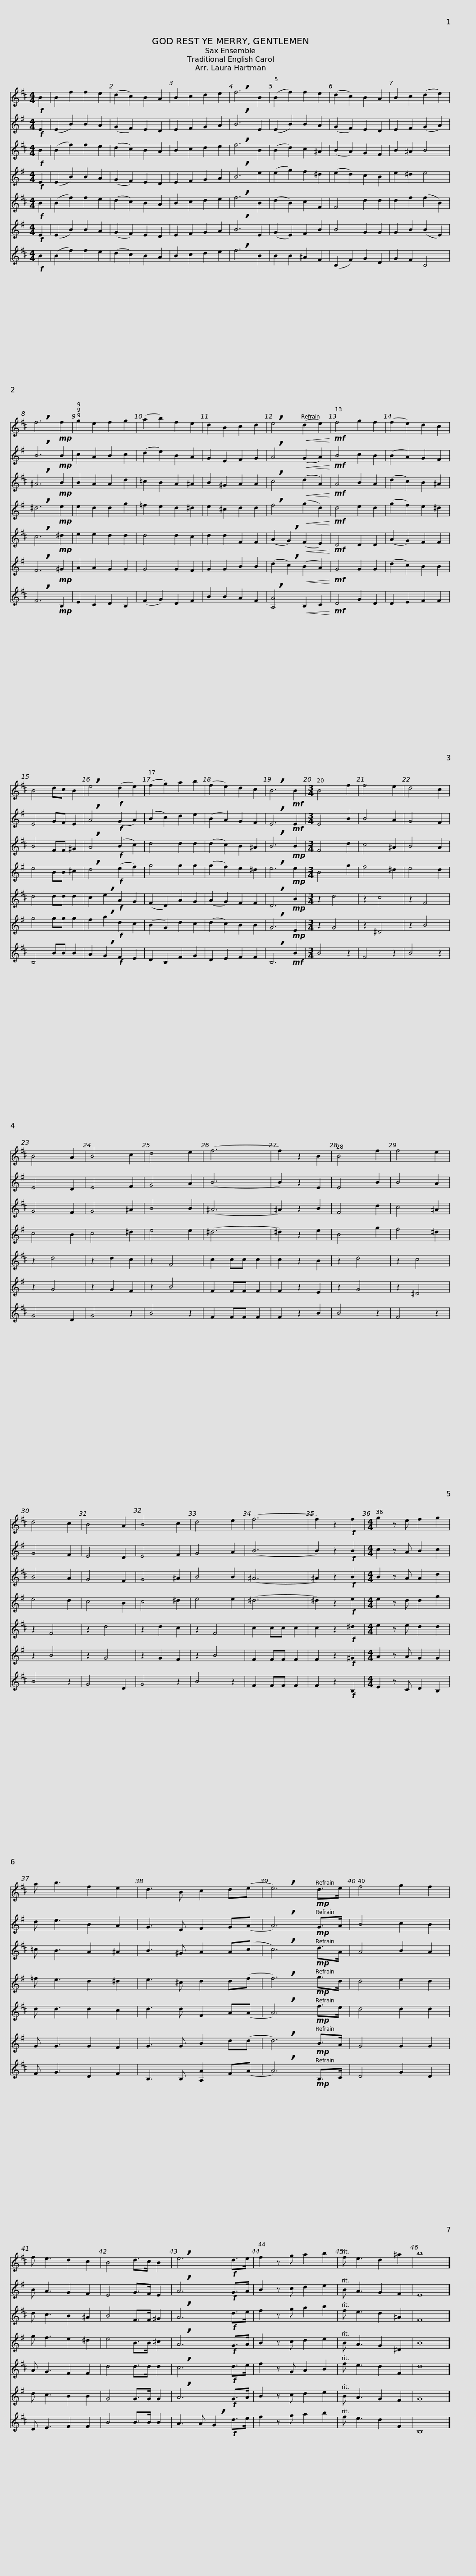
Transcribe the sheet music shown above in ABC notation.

X:1
%%score 1 2 3 4 5 6 7
L:1/8
M:4/4
I:linebreak $
K:none
V:1 treble transpose=-9
V:2 treble transpose=-14
V:3 treble transpose=-9
V:4 treble transpose=-14
V:5 treble transpose=-9
V:6 treble transpose=-14
V:7 treble transpose=-21
V:1
[K:D]!f! B2 | B2 f2 f2 e2 | (d2 c2) B2 A2 | B2 c2 d2 e2 | !breath!f6 B2 | %5
 (B2 f2) f2 e2 | (d2 c2) B2 A2 | B2 c2 (d2 e2) |$ !breath!f6!mp! f2 | g2 e2 f2 g2 | %10
 (a2 b2) f2 e2 | d2 B2 c2 d2 | !breath!e4!<(! (d2 e2)!<)! |!mf! f4 g2 f2 | (f2 e2) d2 c2 | %15
 B4 dc B2 |$ !breath!e4!f! (d2 e2) | (f2 g2) a2 b2 | (f2 e2) d2 c2 | !breath!B6!mf! B2 | %20
[M:3/4] B4 f2 | f4 e2 | d4 c2 | B4 A2 | B4 c2 |$ %25
 d4 e2 | (f6 | f2) z2 B2 | B4 f2 | f4 e2 | %30
 d4 c2 | B4 A2 | B4 c2 | d4 e2 | (f6 |$ %35
 f2) z2!f! f2 |[M:4/4] g2 z e f2 g2 | a b3 f2 e2 | d3 B c2 d(e | !breath!e6)!mp! d>e | %40
 f4 g2 f2 | f e3 d2 c2 |$ B4 d>c B2 | !breath!e6!f! d>e | f2 z g a2 b2 | %45
 f e3 d2 ^a2 | b8 |] %47
V:2
[K:G]!f! E2 | (E2 B2) B2 A2 | (G2 F2) E2 D2 | E2 F2 G2 A2 | !breath!B6 E2 | %5
 (E2 B2) B2 A2 | (G2 F2) E2 D2 | E2 F2 (G2 A2) |$ !breath!B6!mp! B2 | c2 A2 B2 c2 | %10
 (d2 e2) B2 A2 | G2 E2 F2 G2 | !breath!A4!<(! (G2 A2)!<)! |!mf! B4 c2 B2 | (B2 A2) G2 F2 | %15
 E4 GF E2 |$ !breath!A4!f! (G2 A2) | (B2 c2) d2 e2 | (B2 A2) G2 F2 | !breath!E6!mf! E2 | %20
[M:3/4] E4 B2 | B4 A2 | G4 F2 | E4 D2 | E4 F2 |$ %25
 G4 A2 | (B6 | B2) z2 E2 | E4 B2 | B4 A2 | %30
 G4 F2 | E4 D2 | E4 F2 | G4 A2 | (B6 |$ %35
 B2) z2!f! B2 |[M:4/4] c2 z A B2 c2 | d e3 B2 A2 | G3 E F2 G(A | !breath!A6)!mp! G>A | %40
 B4 c2 B2 | B A3 G2 F2 |$ E4 G>F E2 | !breath!A6!f! G>A | B2 z c d2 e2 | %45
 B A3 G2 F2 | E8 |] %47
V:3
[K:D]!f! B2 | (B2 f2) f2 e2 | (d2 c2) B2 A2 | B2 c2 d2 e2 | !breath!f6 B2 | %5
 (B2 d2) c2 ^A2 | (B2 A2) G2 F2 | B2 ^A2 B4 |$ !breath!^A6!mp! B2 | B2 A2 A2 d2 | %10
 =c2 B2 A2 ^A2 | B2 ^G2 A2 A2 | !breath!c4!<(! (d2 A2)!<)! |!mf! A4 B2 A2 | (d2 c2) B2 ^A2 | %15
 B4 FF ^G2 |$ !breath!A4!f! (B2 c2) | d4 d2 d2 | (d2 c2) B2 ^A2 | !breath!B6!mp! B2 | %20
[M:3/4] F4 d2 | c4 ^A2 | B4 A2 | G4 F2 | G4 ^A2 |$ %25
 B4 B2 | (^A6 | ^A2) z2 B2 | F4 d2 | c4 ^A2 | %30
 B4 A2 | G4 F2 | G4 ^A2 | B4 B2 | (^A6 |$ %35
 ^A2) z2!f! B2 |[M:4/4] B2 z A A2 d2 | =c B3 A2 ^A2 | B3 ^G A2 A(c | !breath!c6)!mp! d>A | %40
 A4 B2 A2 | d c3 B2 ^A2 |$ B4 F>F ^G2 | !breath!A6!f! d>e | f2 z g a2 b2 | %45
 f e3 d2 ^A2 | F8 |] %47
V:4
[K:G]!f! E2 | (E2 B2) B2 A2 | (G2 F2) E2 D2 | E2 F2 G2 A2 | !breath!B6 e2 | %5
 (e2 g2) f2 ^d2 | (e2 d2) c2 B2 | e2 ^d2 e4 |$ !breath!^d6!mp! e2 | e2 d2 d2 g2 | %10
 =f2 e2 d2 ^d2 | e2 ^c2 d2 d2 | !breath!f4!<(! (g2 d2)!<)! |!mf! d4 e2 d2 | (g2 f2) e2 ^d2 | %15
 e4 BB ^c2 |$ !breath!d4!f! (e2 f2) | g4 g2 g2 | (g2 f2) e2 ^d2 | !breath!e6!mp! e2 | %20
[M:3/4] B4 g2 | f4 ^d2 | e4 d2 | c4 B2 | c4 ^d2 |$ %25
 e4 e2 | (^d6 | ^d2) z2 e2 | B4 g2 | f4 ^d2 | %30
 e4 d2 | c4 B2 | c4 ^d2 | e4 e2 | (^d6 |$ %35
 ^d2) z2!f! e2 |[M:4/4] e2 z d d2 g2 | =f e3 d2 ^d2 | e3 ^c d2 d(f | !breath!f6)!mp! g>d | %40
 d4 e2 d2 | g f3 e2 ^d2 |$ e4 B>B ^c2 | !breath!A6!f! G>A | B2 z c d2 e2 | %45
 B A3 G2 ^D2 | B8 |] %47
V:5
[K:D]!f! B2 | (B2 f2) f2 e2 | (d2 c2) B2 A2 | B2 c2 d2 e2 | !breath!f6 B2 | %5
 (d2 B2) c2 F2 | F4 d2 d2 | d2 f2 (f2 B2) |$ !breath!c6!mp! ^d2 | e2 e2 d2 d2 | %10
 d4 d2 c2 | d2 d2 F2 F2 | (A2 !breath!G2)!<(! (F2 E2)!<)! |!mf! D4 D2 D2 | (A2 G2) F2 F2 | %15
 d4 dd d2 |$ c2 !breath!e2!f! A2 G2 | (F2 D2) A2 G2 | (A2 G2) F2 F2 | !breath!D6!mp! B2 | %20
[M:3/4] z2 d4 | z2 c4 | z2 F4 | z2 d4 | z2 d2 c2 |$ %25
 z2 F4 | c2 cc c2 | c2 z2 B2 | z2 d4 | z2 c4 | %30
 z2 F4 | z2 d4 | z2 d2 c2 | z2 F4 | c2 cc c2 |$ %35
 c2 z2!f! ^d2 |[M:4/4] e2 z e d2 d2 | d d3 d2 c2 | d3 d F2 A(A | !breath!A6)!mp! f>e | %40
 d4 d2 d2 | A G3 F2 F2 |$ d4 d>d d2 | !breath!c6!f! d>e | f2 z G A2 B2 | %45
 f e3 d2 F2 | d8 |] %47
V:6
[K:G]!f! E2 | (E2 B2) B2 A2 | (G2 F2) E2 D2 | E2 F2 G2 A2 | !breath!B6 E2 | %5
 (G2 E2) F2 B2 | B4 G2 G2 | G2 B2 (B2 E2) |$ !breath!F6!mp! ^G2 | A2 A2 G2 G2 | %10
 G4 G2 F2 | G2 G2 B2 B2 | (d2 !breath!c2)!<(! (B2 A2)!<)! |!mf! G4 G2 G2 | (d2 c2) B2 B2 | %15
 g4 gg g2 |$ f2 !breath!a2!f! d2 c2 | (B2 G2) d2 c2 | (d2 c2) B2 B2 | !breath!G6!mp! E2 | %20
[M:3/4] z2 G4 | z2 ^D4 | z2 B4 | z2 G4 | z2 G2 F2 |$ %25
 z2 B4 | F2 FF F2 | F2 z2 E2 | z2 G4 | z2 ^D4 | %30
 z2 B4 | z2 G4 | z2 G2 F2 | z2 B4 | F2 FF F2 |$ %35
 F2 z2!f! ^G2 |[M:4/4] A2 z A G2 G2 | G G3 G2 F2 | G3 G B2 d(d | !breath!d6)!mp! B>A | %40
 G4 G2 G2 | d c3 B2 B2 |$ G4 G>G G2 | !breath!A6!f! G>A | B2 z c d2 e2 | %45
 B A3 G2 F2 | G8 |] %47
V:7
[K:D]!f! B2 | (B2 f2) f2 e2 | (d2 c2) B2 A2 | B2 c2 d2 e2 | !breath!f6 B2 | %5
 B2 B2 ^A2 F2 | (B,2 F2) G2 D2 | G2 F2 B,4 |$ !breath!F6!mp! B,2 | E2 C2 D2 B,2 | %10
 (F2 G2) D2 F2 | B2 B2 A2 F2 | !breath![A,A]4!<(! B,2 C2!<)! |!mf! D4 G2 D2 | D2 E2 F2 F2 | %15
 B,4 BB B2 |$ A2 !breath!G2!f! F2 E2 | D2 B,2 F2 G2 | D2 E2 F2 F2 | !breath!B,6!mf! B2 | %20
[M:3/4] B4 z2 | F4 z2 | B4 z2 | G4 D2 | G4 z2 |$ %25
 B4 z2 | F2 FF F2 | F2 z2 B2 | B4 z2 | F4 z2 | %30
 B4 z2 | G4 D2 | G4 z2 | B4 z2 | F2 FF F2 |$ %35
 F2 z2!f! B,2 |[M:4/4] E2 z C D2 B,2 | F G3 D2 F2 | B,3 B, [A,A]2 F(A | !breath!A6)!mp! B,>C | %40
 D4 G2 D2 | D E3 F2 F2 |$ B4 B>B B2 | A3 A !breath!G2!f! d>e | f2 z g a2 b2 | %45
 f e3 d2 F2 | B,8 |] %47
